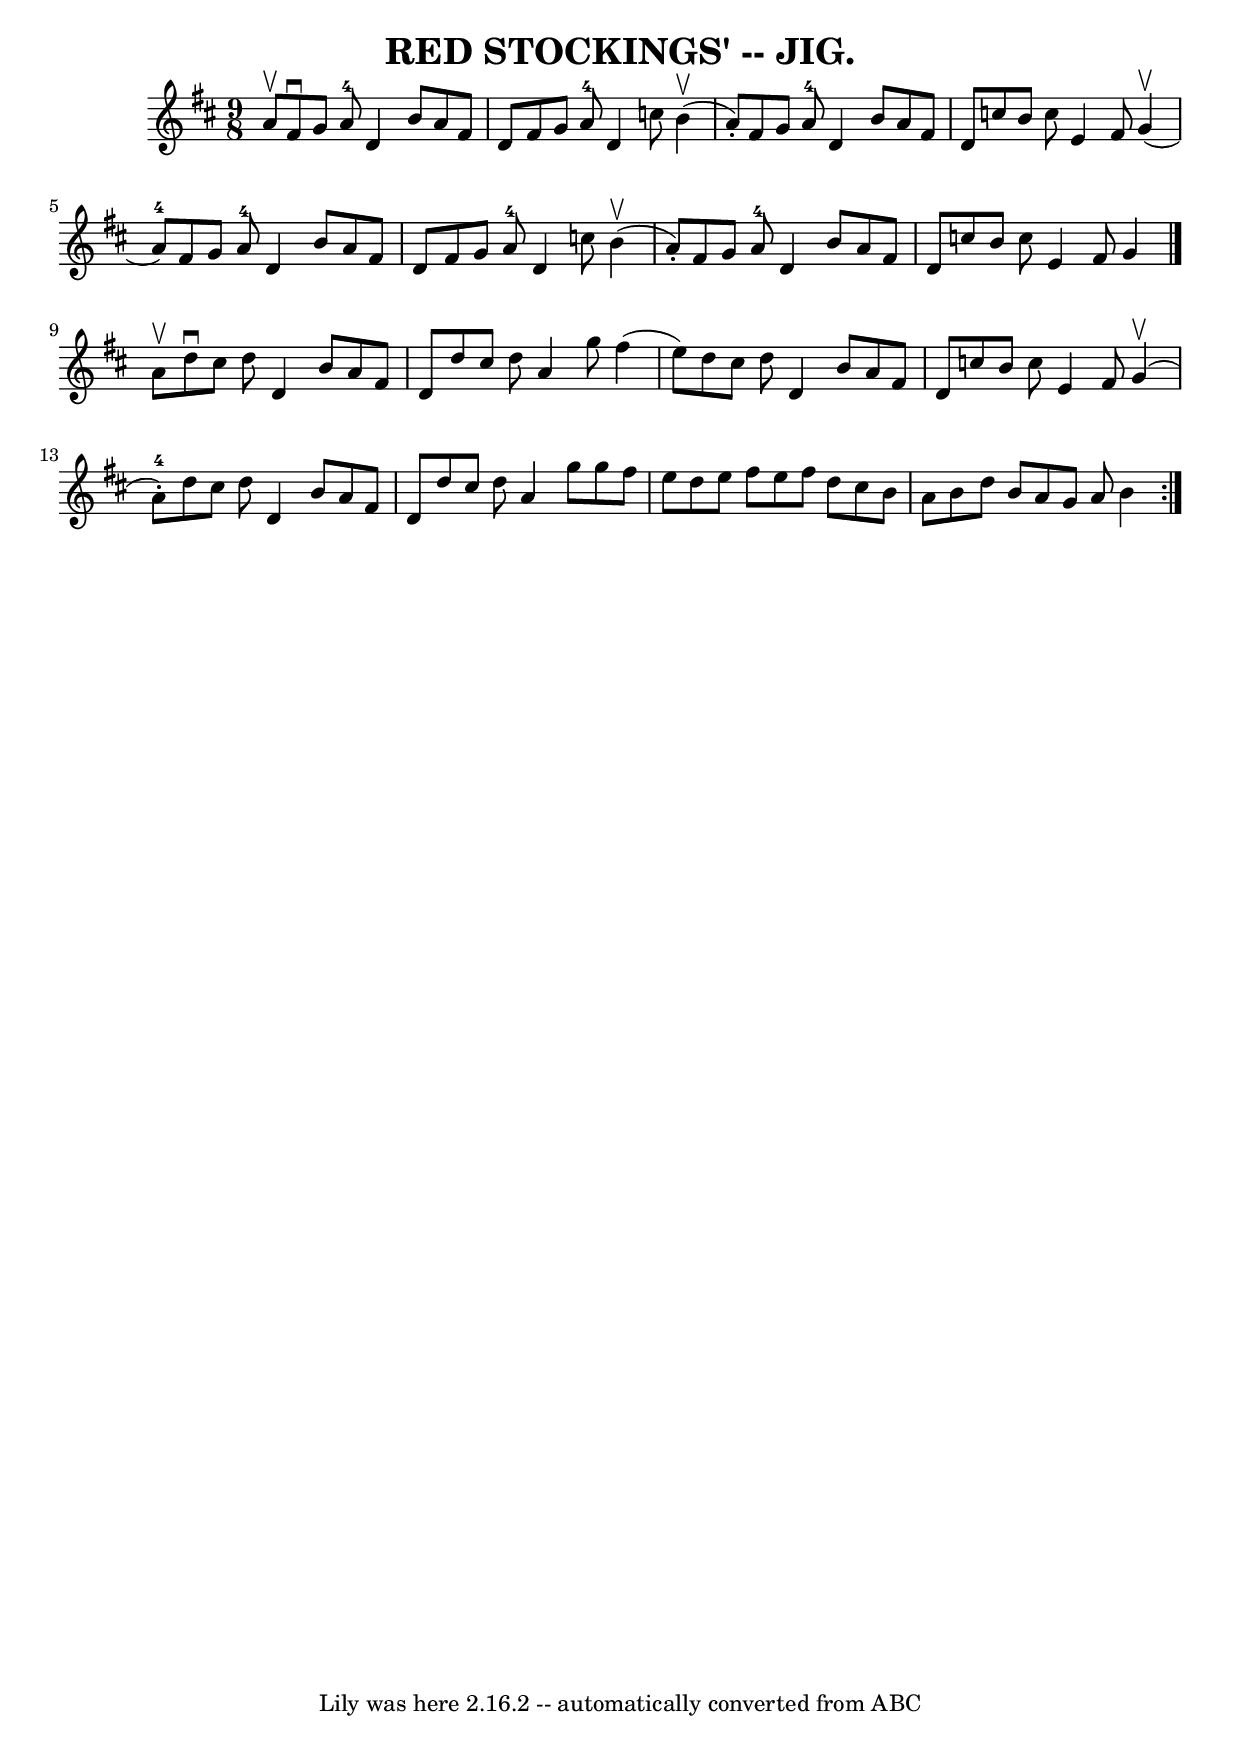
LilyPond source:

\version "2.16.2"
\include "Mammoth.ily"
\header {
  %% book = "Coles pg. 75.3"
  crossRefNumber = "11"
  footnotes = "\\\\Compare Rakes of Westmeat:h/Blast of Wind, pg 65"
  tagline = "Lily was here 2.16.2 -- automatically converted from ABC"
  title = "RED STOCKINGS' -- JIG."

}
voicedefault =  {



  \repeat volta 2 {

    \time 9/8 
    \key d \major
    a'8^\upbow |
    fis'8^\downbow g'8 a'8 
    -4 d'4 b'8 a'8 fis'8 d'8  |
    fis'8 g'8 a'8-4   
    d'4 c''8 b'4 (^\upbow a'8 -.) |
    fis'8 g'8 a'8-4   
    d'4 b'8 a'8 fis'8 d'8  |
    c''8 b'8 c''8 e'4    
    fis'8 g'4 (^\upbow a'8-4) |
    fis'8 g'8 a'8-4   
    d'4 b'8 a'8 fis'8 d'8  |
    fis'8 g'8 a'8-4 d'4    
    c''8 b'4 (^\upbow a'8 -.) |
    fis'8 g'8 a'8-4 d'4    
    b'8 a'8 fis'8 d'8  |
    c''8 b'8 c''8 e'4 fis'8    
    g'4  \bar "|." a'8^\upbow |
    d''8^\downbow cis''8 d''8    
    d'4 b'8 a'8 fis'8 d'8  |
    d''8 cis''8 d''8 a'4    
    g''8 fis''4 (e''8) |
    d''8 cis''8 d''8 d'4 b'8    
    a'8 fis'8 d'8  |
    c''8 b'8 c''8 e'4 fis'8 g'4 
    (^\upbow a'8-4-.) |
    d''8 cis''8 d''8 d'4 b'8    
    a'8 fis'8 d'8  |
    d''8 cis''8 d''8 a'4 g''8 g''8   
    fis''8 e''8  |
    d''8 e''8 fis''8 e''8 fis''8 d''8    
    cis''8 b'8 a'8  |
    b'8 d''8 b'8 a'8 g'8 a'8 b'4 
    
  }   

}

\score{
  <<

    \context Staff="default"
    {
      \voicedefault 
      
    }

  >>
  \layout {
    
  }
  \midi {
  }

}
